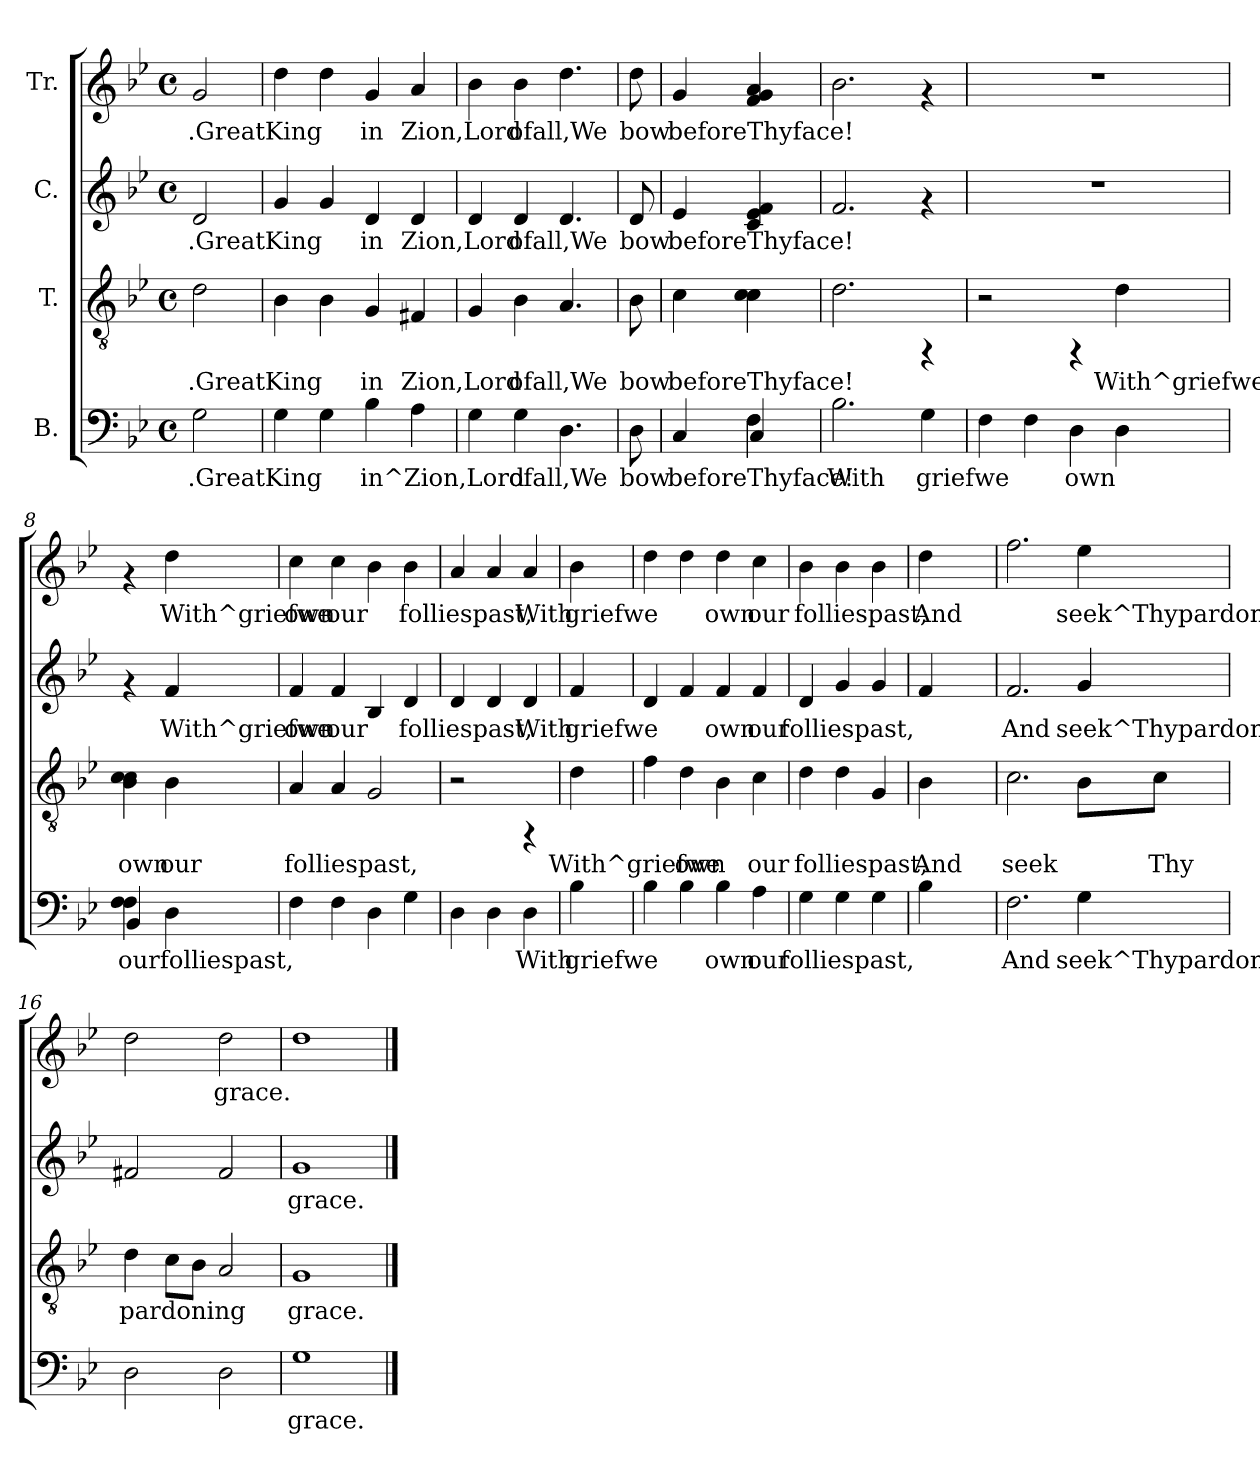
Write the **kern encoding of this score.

**kern	**text	**kern	**text	**kern	**text	**kern	**text
*part4	*part4	*part3	*part3	*part2	*part2	*part1	*part1
*staff4	*staff4	*staff3	*staff3	*staff2	*staff2	*staff1	*staff1
*I"B.	*	*I"T.	*	*I"C.	*	*I"Tr.	*
!!LO:PB:g=z
*stria5	*	*stria5	*	*stria5	*	*stria5	*
*clefF4	*	*clefGv2	*	*clefG2	*	*clefG2	*
*k[b-e-]	*	*k[b-e-]	*	*k[b-e-]	*	*k[b-e-]	*
*B-:	*	*B-:	*	*B-:	*	*B-:	*
*M4/4	*	*M4/4	*	*M4/4	*	*M4/4	*
*met(c)	*	*met(c)	*	*met(c)	*	*met(c)	*
=1	=1	=1	=1	=1	=1	=1	=1
!	!LO:LY:b:cj	!	!LO:LY:b	!	!LO:LY:b	!	!LO:LY:b
2G>\	.GreatKing	2d>\	.GreatKing	2d/	.GreatKing	2g</	.GreatKing
=2	=2	=2	=2	=2	=2	=2	=2
!	!LO:LY:b:cj	!	!LO:LY:b	!	!LO:LY:b	!	!LO:LY:b
4G\	.	4B-\	.	4g/	.	4dd\	.
!	!LO:LY:b:cj	!	!LO:LY:b	!	!LO:LY:b	!	!LO:LY:b
4G\	.	4B-\	.	4g/	.	4dd\	.
!	!LO:LY:b:cj	!	!LO:LY:b	!	!LO:LY:b	!	!LO:LY:b
4B-\	in^Zion,Lord	4G/	in	4d/	in	4g/	in
!	!LO:LY:b:cj	!	!LO:LY:b	!	!LO:LY:b	!	!LO:LY:b
4A\	.	4F#X/	Zion,Lord	4d/	Zion,Lord	4a/	Zion,Lord
=3	=3	=3	=3	=3	=3	=3	=3
!	!LO:LY:b:cj	!	!LO:LY:b	!	!LO:LY:b	!	!LO:LY:b
4G\	.	4G/	.	4d/	.	4b-\	.
!	!LO:LY:b:cj	!	!LO:LY:b	!	!LO:LY:b	!	!LO:LY:b
4G\	ofall,We	4B-\	ofall,We	4d/	ofall,We	4b-\	ofall,We
!	!LO:LY:b:cj	!	!LO:LY:b	!	!LO:LY:b	!	!LO:LY:b
4.D\	.	4.A/	.	4.d/	.	4.dd\	.
=4	=4	=4	=4	=4	=4	=4	=4
!	!LO:LY:b:cj	!	!LO:LY:b	!	!LO:LY:b	!	!LO:LY:b
8D\	bow	8B-\	bow	8d/	bow	8dd\	bow
=5	=5	=5	=5	=5	=5	=5	=5
!	!LO:LY:b:cj	!	!LO:LY:b	!	!LO:LY:b	!	!LO:LY:b
*^	*	*	*	*	*	*	*
*	*^	*	*	*	*	*	*	*
4C/	4ryy	4ryy	beforeThyface!	4c\	beforeThyface!	4e-/	beforeThyface!	4g/	beforeThyface!
!	!	!	!LO:LY:b:cj	!	!LO:LY:b	!	!LO:LY:b	!	!LO:LY:b
4F\	4C/	4F\	.	4c\ 4c\ 4c\	.	4e-/ 4c/ 4f/	.	4g/> 4f/> 4a/>	.
=6	=6	=6	=6	=6	=6	=6	=6	=6	=6
!	!	!	!LO:LY:b:cj	!	!LO:LY:b	!	!LO:LY:b	!	!LO:LY:b
*v	*v	*v	*	*	*	*	*	*	*
2.B-\	With	2.d\	.	2.f/	.	2.b-\	.
!	!LO:LY:b:cj	!	!	!	!	!	!
4G\	griefwe	4rFF	.	4rf	.	4rf	.
=7	=7	=7	=7	=7	=7	=7	=7
!	!LO:LY:b:cj	!	!	!	!	!	!
4F\	.	2r	.	1r	.	1r	.
!	!LO:LY:b:cj	!	!	!	!	!	!
4F\	.	.	.	.	.	.	.
!	!LO:LY:b:cj	!	!	!	!	!	!
4D\	own	4rFF	.	.	.	.	.
!	!LO:LY:b:cj	!	!LO:LY:b	!	!	!	!
4D\	.	4d\	With^griefwe	.	.	.	.
=8	=8	=8	=8	=8	=8	=8	=8
*^	*	*	*	*	*	*	*
!	!	!LO:LY:b:cj	!	!LO:LY:b	!	!	!	!
4F\ 4F\	4BB-/	ourfolliespast,	4c\ 4c\ 4B-\	own	4rf	.	4rf	.
!	!	!LO:LY:b:cj	!	!LO:LY:b	!	!LO:LY:b	!	!LO:LY:b
4D\	4ryy	.	4B-\	our	4f/	With^griefwe	4dd\	With^griefwe
=9	=9	=9	=9	=9	=9	=9	=9	=9
!	!	!LO:LY:b:cj	!	!LO:LY:b	!	!LO:LY:b	!	!LO:LY:b
*v	*v	*	*	*	*	*	*	*
4F\	.	4A/	folliespast,	4f/	own	4cc\	own
!	!LO:LY:b:cj	!	!LO:LY:b	!	!LO:LY:b	!	!LO:LY:b
4F\	.	4A/	.	4f/	our	4cc\	our
!	!LO:LY:b:cj	!	!LO:LY:b	!	!LO:LY:b	!	!LO:LY:b
4D\	.	2G/	.	4B-/	.	4b-\	.
!	!LO:LY:b:cj	!	!	!	!LO:LY:b	!	!LO:LY:b
4G\	.	.	.	4d/	folliespast,	4b-\	folliespast,
=10	=10	=10	=10	=10	=10	=10	=10
!	!LO:LY:b:cj	!	!	!	!LO:LY:b	!	!LO:LY:b
4D\	.	2r	.	4d/	.	4a/	.
!	!LO:LY:b:cj	!	!	!	!LO:LY:b	!	!LO:LY:b
4D\	.	.	.	4d/	.	4a/	.
!	!LO:LY:b:cj	!	!	!	!LO:LY:b	!	!LO:LY:b
4D\	With	4rFF	.	4d/	With	4a/	With
=11	=11	=11	=11	=11	=11	=11	=11
!	!LO:LY:b:cj	!	!LO:LY:b	!	!LO:LY:b	!	!LO:LY:b
4B-\	griefwe	4d\	With^griefwe	4f/	griefwe	4b-\	griefwe
=12	=12	=12	=12	=12	=12	=12	=12
!	!LO:LY:b:cj	!	!LO:LY:b	!	!LO:LY:b	!	!LO:LY:b
4B-\	.	4f\	.	4d/	.	4dd>\	.
!	!LO:LY:b:cj	!	!LO:LY:b	!	!LO:LY:b	!	!LO:LY:b
4B-\	.	4d\	own	4f/	.	4dd\	.
!	!LO:LY:b:cj	!	!LO:LY:b	!	!LO:LY:b	!	!LO:LY:b
4B-\	own	4B-\	.	4f/	own	4dd\	own
!	!LO:LY:b:cj	!	!LO:LY:b	!	!LO:LY:b	!	!LO:LY:b
4A\	our	4c\	our	4f/	our	4cc\	our
=13	=13	=13	=13	=13	=13	=13	=13
!	!LO:LY:b:cj	!	!LO:LY:b	!	!LO:LY:b	!	!LO:LY:b
4G\	folliespast,	4d\	folliespast,	4d/	folliespast,	4b-\	folliespast,
!	!LO:LY:b:cj	!	!LO:LY:b	!	!LO:LY:b	!	!LO:LY:b
4G\	.	4d\	.	4g/	.	4b-\	.
!	!LO:LY:b:cj	!	!LO:LY:b	!	!LO:LY:b	!	!LO:LY:b
4G\	.	4G/	.	4g/	.	4b-\	.
=14	=14	=14	=14	=14	=14	=14	=14
!	!LO:LY:b:cj	!	!LO:LY:b	!	!LO:LY:b	!	!LO:LY:b
4B-\	.	4B-\	And	4f/	.	4dd\	And
=15	=15	=15	=15	=15	=15	=15	=15
!	!LO:LY:b:cj	!	!LO:LY:b	!	!LO:LY:b	!	!LO:LY:b
2.F\	And	2.c\	seek	2.f/	And	2.ff\	.
!	!LO:LY:b:cj	!	!LO:LY:b	!	!LO:LY:b	!	!LO:LY:b
4G\	seek^Thypardoning	8B-\L	.	4g/	seek^Thypardoning	4ee-\	seek^Thypardoning
!	!	!	!LO:LY:b	!	!	!	!
.	.	8c\J	Thy	.	.	.	.
=16	=16	=16	=16	=16	=16	=16	=16
!	!LO:LY:b:cj	!	!LO:LY:b	!	!LO:LY:b	!	!LO:LY:b
2D\	.	4d\	pardoning	2f#X/	.	2dd\	.
!	!	!	!LO:LY:b	!	!	!	!
.	.	8c\L	.	.	.	.	.
!	!	!	!LO:LY:b	!	!	!	!
.	.	8B-\J	.	.	.	.	.
!	!LO:LY:b:cj	!	!LO:LY:b	!	!LO:LY:b	!	!LO:LY:b
2D\	.	2A/	.	2f#/	.	2dd\	grace.
=17	=17	=17	=17	=17	=17	=17	=17
!	!LO:LY:b:cj	!	!LO:LY:b	!	!LO:LY:b	!	!LO:LY:b
1G	grace.	1G	grace.	1g	grace.	1dd	.
==	==	==	==	==	==	==	==
*-	*-	*-	*-	*-	*-	*-	*-
